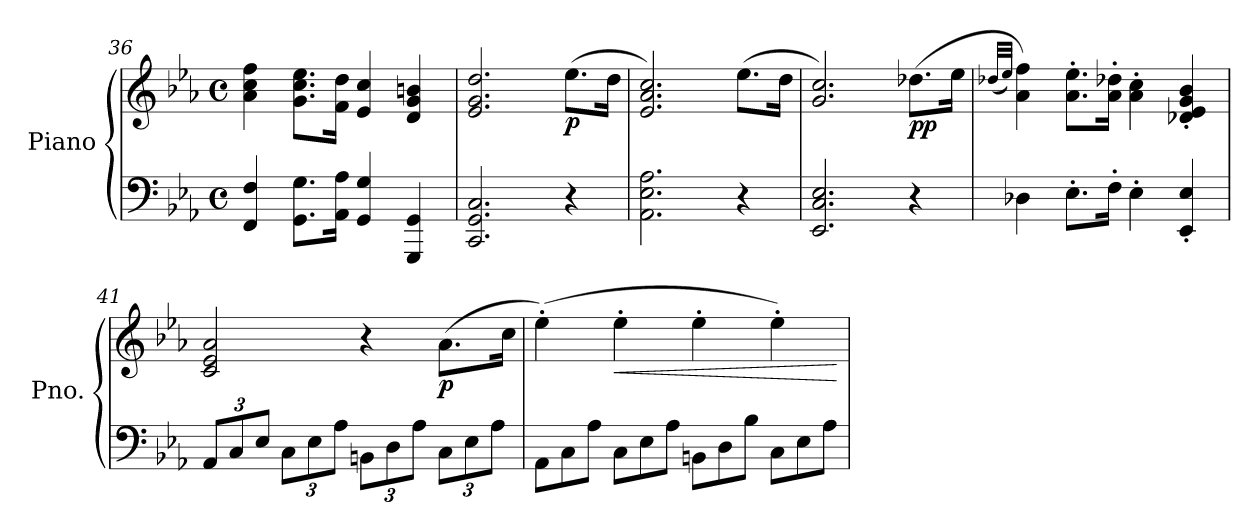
**kern	**kern	**dynam
*part1	*part1	*part1
*staff2	*staff1	*staff1/2
*I"Piano	*	*
*I'Pno.	*	*
*clefF4	*clefG2	*
*k[b-e-a-]	*k[b-e-a-]	*
*M4/4	*M4/4	*
*met(c)	*met(c)	*
=36	=36	=36
4FF/ 4F/	4a-\ 4cc\ 4ff\	.
8.GG\ 8.G\L	8.g\ 8.cc\ 8.ee-\L	.
16AA-\ 16A-\Jk	16f\ 16dd\Jk	.
4GG/ 4G/	4e-/ 4cc/	.
4GGG/ 4GG/	4d/ 4g/ 4bn/	.
=37	=37	=37
2.CC/ 2.GG/ 2.C/	2.e-/ 2.g/ 2.dd/	.
!	!	!LO:DY:b
4r	(8.ee-\L	p
.	16dd\Jk	.
=38	=38	=38
2.AA-\ 2.E-\ 2.A-\	2.e-/ 2.a-/ 2.cc/)	.
4r	(8.ee-\L	.
.	16dd\Jk	.
=39	=39	=39
2.EE-/ 2.C/ 2.E-/	2.g/ 2.cc/)	.
!	!	!LO:DY:b
4r	(8.dd-X\L	pp
.	16ee-\Jk	.
!!LO:LB:g=z
=40	=40	=40
.	(32qdd-X/LLL	.
.	32qee-/JJJ)	.
4D-X\	4a-\ 4ff\)	.
8.E-'\L	8.a-\' 8.ee-\'L	.
16F'\Jk	16a-\' 16dd-\'Jk	.
4E-'\	4a-\' 4cc\'	.
4EE-/' 4E-/'	4d-X/' 4e-/' 4g/' 4b-/'	.
=41	=41	=41
*Xbrackettup	*	*
12AA-/L	2c/ 2e-/ 2a-/	.
12C/	.	.
12E-/J	.	.
12C\L	.	.
12E-\	.	.
12A-\J	.	.
12BBn\L	4r	.
12D\	.	.
12A-\J	.	.
!	!	!LO:DY:b
12C\L	(8.a-\L	p
12E-\	.	.
12A-\J	.	.
.	16cc\Jk	.
=42	=42	=42
*Xtuplet	*	*
12AA-\L	(4ee-'\)	.
12C\	.	.
12A-\J	.	.
!	!	!LO:HP:b
12C\L	4ee-'\	<
12E-\	.	.
12A-\J	.	.
12BBn\L	4ee-'\	.
12D\	.	.
12B-\J	.	.
12C\L	4ee-'\)	.
12E-\	.	.
12A-\J	.	.
.	.	[
=	=	=
*-	*-	*-
